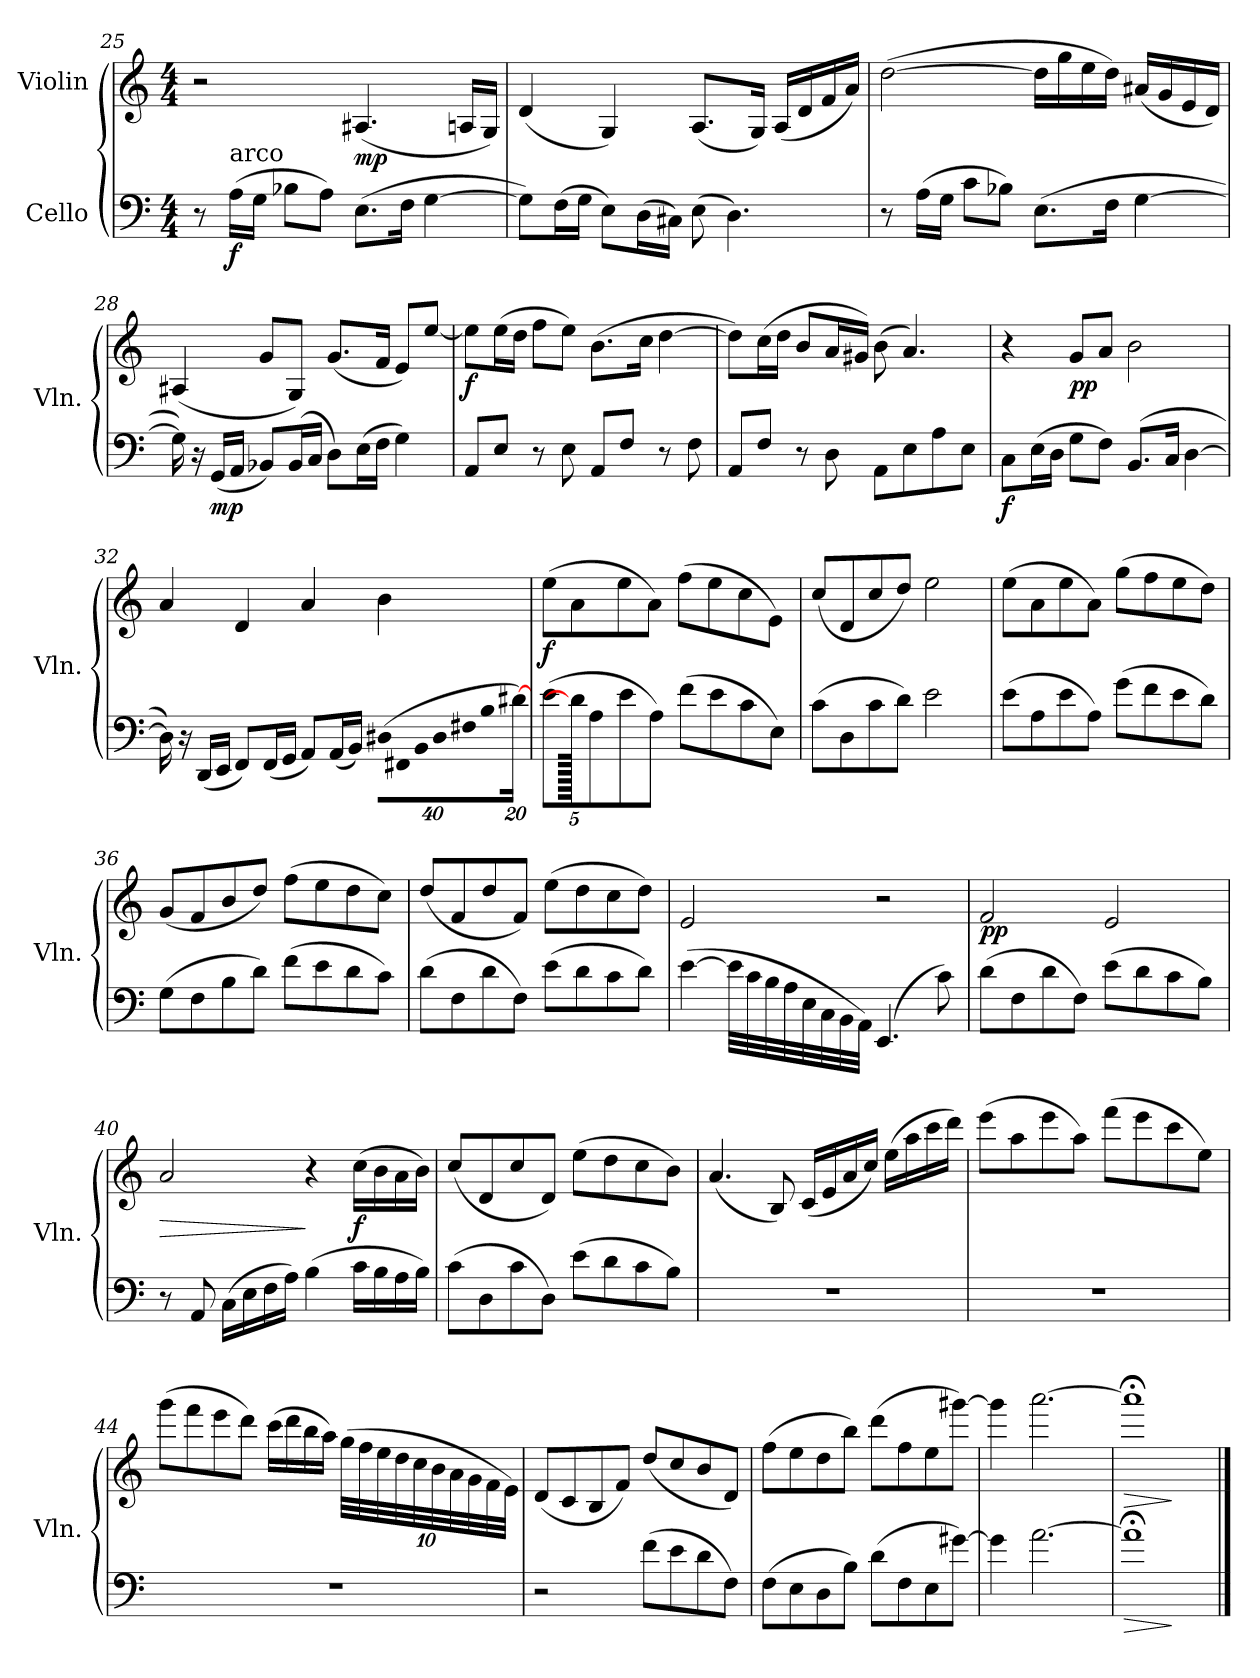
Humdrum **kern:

**kern	**dynam	**kern	**dynam
*part2	*part2	*part1	*part1
*staff2	*staff2	*staff1	*staff1
*I"Cello	*	*I"Violin	*
*	*	*I'Vln.	*
!!LO:LB:g=z
*clefF4	*	*clefG2	*
*k[]	*	*k[]	*
*M4/4	*	*M4/4	*
=25	=25	=25	=25
8r	.	2r	.
!LO:TX:a:t=arco	!	!	!
!	!LO:DY:b	!	!
(16A\LL	f	.	.
16G\JJ	.	.	.
8B-X\L	.	.	.
8A\J)	.	.	.
!	!	!	!LO:DY:b
(8.E\L	.	(4.A#X/	mp
16F\Jk	.	.	.
[4G\	.	.	.
.	.	16An/LL	.
.	.	16G/JJ)	.
=26	=26	=26	=26
8G\L])	.	(4d/	.
(16F\L	.	.	.
16G\JJ	.	.	.
8E\L)	.	4G/)	.
(16D\L	.	.	.
16C#X\JJ)	.	.	.
(8E\	.	(8.A/L	.
4.D\)	.	.	.
.	.	16G/Jk)	.
.	.	(16A/LL	.
.	.	16d/	.
.	.	16f/	.
.	.	16a/JJ)	.
=27	=27	=27	=27
8r	.	([2dd\	.
(16A\LL	.	.	.
16G\JJ	.	.	.
8c\L	.	.	.
8B-X\J)	.	.	.
(8.E\L	.	16dd\LL]	.
.	.	16gg\	.
.	.	16ee\	.
16F\Jk	.	16dd\JJ)	.
[4G\	.	(16a#X/LL	.
.	.	16g/	.
.	.	16e/	.
.	.	16d/JJ)	.
!!LO:PB:g=z
=28	=28	=28	=28
16G\])	.	(4A#X/	.
16r	.	.	.
!	!LO:DY:b	!	!
(16GG/LL	mp	.	.
16AA/JJ	.	.	.
8BB-X/L)	.	8g/L	.
(16BB-/L	.	8G/J)	.
16C/JJ	.	.	.
8D\L)	.	(8.g/L	.
(16E\L	.	.	.
16F\JJ	.	16f/Jk	.
4G\)	.	8e/L)	.
.	.	[8ee/J	.
=29	=29	=29	=29
!	!	!	!LO:DY:b
8AA/L	.	8ee\L]	f
8E/J	.	(16ee\L	.
.	.	16dd\JJ	.
8r	.	8ff\L	.
8E\	.	8ee\J)	.
8AA/L	.	(8.b\L	.
8F/J	.	.	.
.	.	16cc\Jk	.
8r	.	[4dd\	.
8F\	.	.	.
=30	=30	=30	=30
8AA/L	.	8dd\L])	.
8F/J	.	(16cc\L	.
.	.	16dd\JJ	.
8r	.	8b/L	.
8D\	.	16a/L	.
.	.	16g#X/JJ)	.
8AA\L	.	(8b\	.
8E\	.	4.a/)	.
8A\	.	.	.
8E\J	.	.	.
=31	=31	=31	=31
!	!LO:DY:b	!	!
8C\L	f	4r	.
(16E\L	.	.	.
16D\JJ	.	.	.
!	!	!	!LO:DY:b
8G\L	.	8g/L	pp
8F\J)	.	8a/J	.
(8.BB/L	.	2b\	.
16C/Jk	.	.	.
[4D\	.	.	.
!!LO:LB:g=z
=32	=32	=32	=32
16D\])	.	4a/	.
16r	.	.	.
(16DD/LL	.	.	.
16EE/JJ	.	.	.
8FF/L)	.	4d/	.
(16FF/L	.	.	.
16GG/JJ	.	.	.
8AA/L)	.	4a/	.
(16AA/L	.	.	.
16BB/JJ)	.	.	.
*Xbrackettup	*	*	*
!LO:N:vis=16	!	!	!
(640%23D#X\LL	.	4b\	.
!LO:N:vis=16	!	!	!
640%23FF#X\	.	.	.
!LO:N:vis=16	!	!	!
640%23BB\	.	.	.
!LO:N:vis=16	!	!	!
640%23D#\	.	.	.
!LO:N:vis=16	!	!	!
640%23F#X\	.	.	.
!LO:N:vis=16	!	!	!
640%23B\	.	.	.
[320%11d#X\JJ)	.	.	.
=33	=33	=33	=33
!	!	!	!LO:DY:b
(8e\L	.	(8ee\L	f
640d#\JJ]	.	8a\	.
8A\	.	.	.
.	.	8ee\	.
8e\	.	.	.
.	.	8a\J)	.
8A\J)	.	.	.
.	.	(8ff\L	.
(8f\L	.	.	.
.	.	8ee\	.
8e\	.	.	.
.	.	8cc\	.
8c\	.	.	.
.	.	8e\J)	.
8E\J)	.	.	.
.	.	640ryy	.
=34	=34	=34	=34
(8c\L	.	(8cc/L	.
8D\	.	8d/	.
8c\	.	8cc/	.
8d\J)	.	8dd/J)	.
2e\	.	2ee\	.
=35	=35	=35	=35
(8e\L	.	(8ee\L	.
8A\	.	8a\	.
8e\	.	8ee\	.
8A\J)	.	8a\J)	.
(8g\L	.	(8gg\L	.
8f\	.	8ff\	.
8e\	.	8ee\	.
8d\J)	.	8dd\J)	.
!!LO:LB:g=z
=36	=36	=36	=36
(8G\L	.	(8g/L	.
8F\	.	8f/	.
8B\	.	8b/	.
8d\J)	.	8dd/J)	.
(8f\L	.	(8ff\L	.
8e\	.	8ee\	.
8d\	.	8dd\	.
8c\J)	.	8cc\J)	.
=37	=37	=37	=37
(8d\L	.	(8dd/L	.
8F\	.	8f/	.
8d\	.	8dd/	.
8F\J)	.	8f/J)	.
(8e\L	.	(8ee\L	.
8d\	.	8dd\	.
8c\	.	8cc\	.
8d\J)	.	8dd\J)	.
=38	=38	=38	=38
([4e\	.	2e/	.
32e\LLL]	.	.	.
32c\	.	.	.
32B\	.	.	.
32A\	.	.	.
32E\	.	.	.
32C\	.	.	.
32BB\	.	.	.
32AA\JJJ)	.	.	.
(4.EE/	.	2r	.
8c\)	.	.	.
=39	=39	=39	=39
!	!	!	!LO:DY:b
(8d\L	.	2f/	pp
8F\	.	.	.
8d\	.	.	.
8F\J)	.	.	.
(8e\L	.	2e/	.
8d\	.	.	.
8c\	.	.	.
8B\J)	.	.	.
!!LO:LB:g=z
=40	=40	=40	=40
!	!	!	!LO:HP:b
8r	.	2a/	>
8AA/	.	.	.
(16C\LL	.	.	.
16E\	.	.	.
16F\	.	.	.
16A\JJ)	.	.	.
(4B\	.	4r	]
!	!	!	!LO:DY:b
16c\LL	.	(16cc\LL	f
16B\	.	16b\	.
16A\	.	16a\	.
16B\JJ)	.	16b\JJ)	.
=41	=41	=41	=41
(8c\L	.	(8cc/L	.
8D\	.	8d/	.
8c\	.	8cc/	.
8D\J)	.	8d/J)	.
(8e\L	.	(8ee\L	.
8d\	.	8dd\	.
8c\	.	8cc\	.
8B\J)	.	8b\J)	.
=42	=42	=42	=42
1r	.	(4.a/	.
.	.	8B/)	.
.	.	(16c/LL	.
.	.	16e/	.
.	.	16a/	.
.	.	16cc/JJ)	.
.	.	(16ee\LL	.
.	.	16aa\	.
.	.	16ccc\	.
.	.	16ddd\JJ)	.
=43	=43	=43	=43
1r	.	(8eee\L	.
.	.	8aa\	.
.	.	8eee\	.
.	.	8aa\J)	.
.	.	(8fff\L	.
.	.	8eee\	.
.	.	8ccc\	.
.	.	8ee\J)	.
!!LO:LB:g=z
=44	=44	=44	=44
1r	.	(8ggg\L	.
.	.	8fff\	.
.	.	8eee\	.
.	.	8ddd\J)	.
.	.	(16ccc\LL	.
.	.	16ddd\	.
.	.	16bb\	.
.	.	16aa\JJ)	.
*	*	*Xbrackettup	*
.	.	(40gg\LLL	.
.	.	40ff\	.
.	.	40ee\	.
.	.	40dd\	.
.	.	40cc\	.
.	.	40b\	.
.	.	40a\	.
.	.	40g\	.
.	.	40f\	.
.	.	40e\JJJ)	.
=45	=45	=45	=45
2r	.	(8d/L	.
.	.	8c/	.
.	.	8B/	.
.	.	8f/J)	.
(8f\L	.	(8dd/L	.
8e\	.	8cc/	.
8d\	.	8b/	.
8F\J)	.	8d/J)	.
=46	=46	=46	=46
(8F\L	.	(8ff\L	.
8E\	.	8ee\	.
8D\	.	8dd\	.
8B\J)	.	8bb\J)	.
(8d\L	.	(8ddd\L	.
8F\	.	8ff\	.
8E\	.	8ee\	.
[8g#X\J)	.	[8ggg#X\J)	.
=47	=47	=47	=47
4g#\]	.	4ggg#\]	.
[2.a\	.	[2.aaa\	.
=48	=48	=48	=48
!	!LO:HP:b	!	!LO:HP:b
1a;<]	>	1aaa;<]	>
.	]	.	]
==	==	==	==
*-	*-	*-	*-
